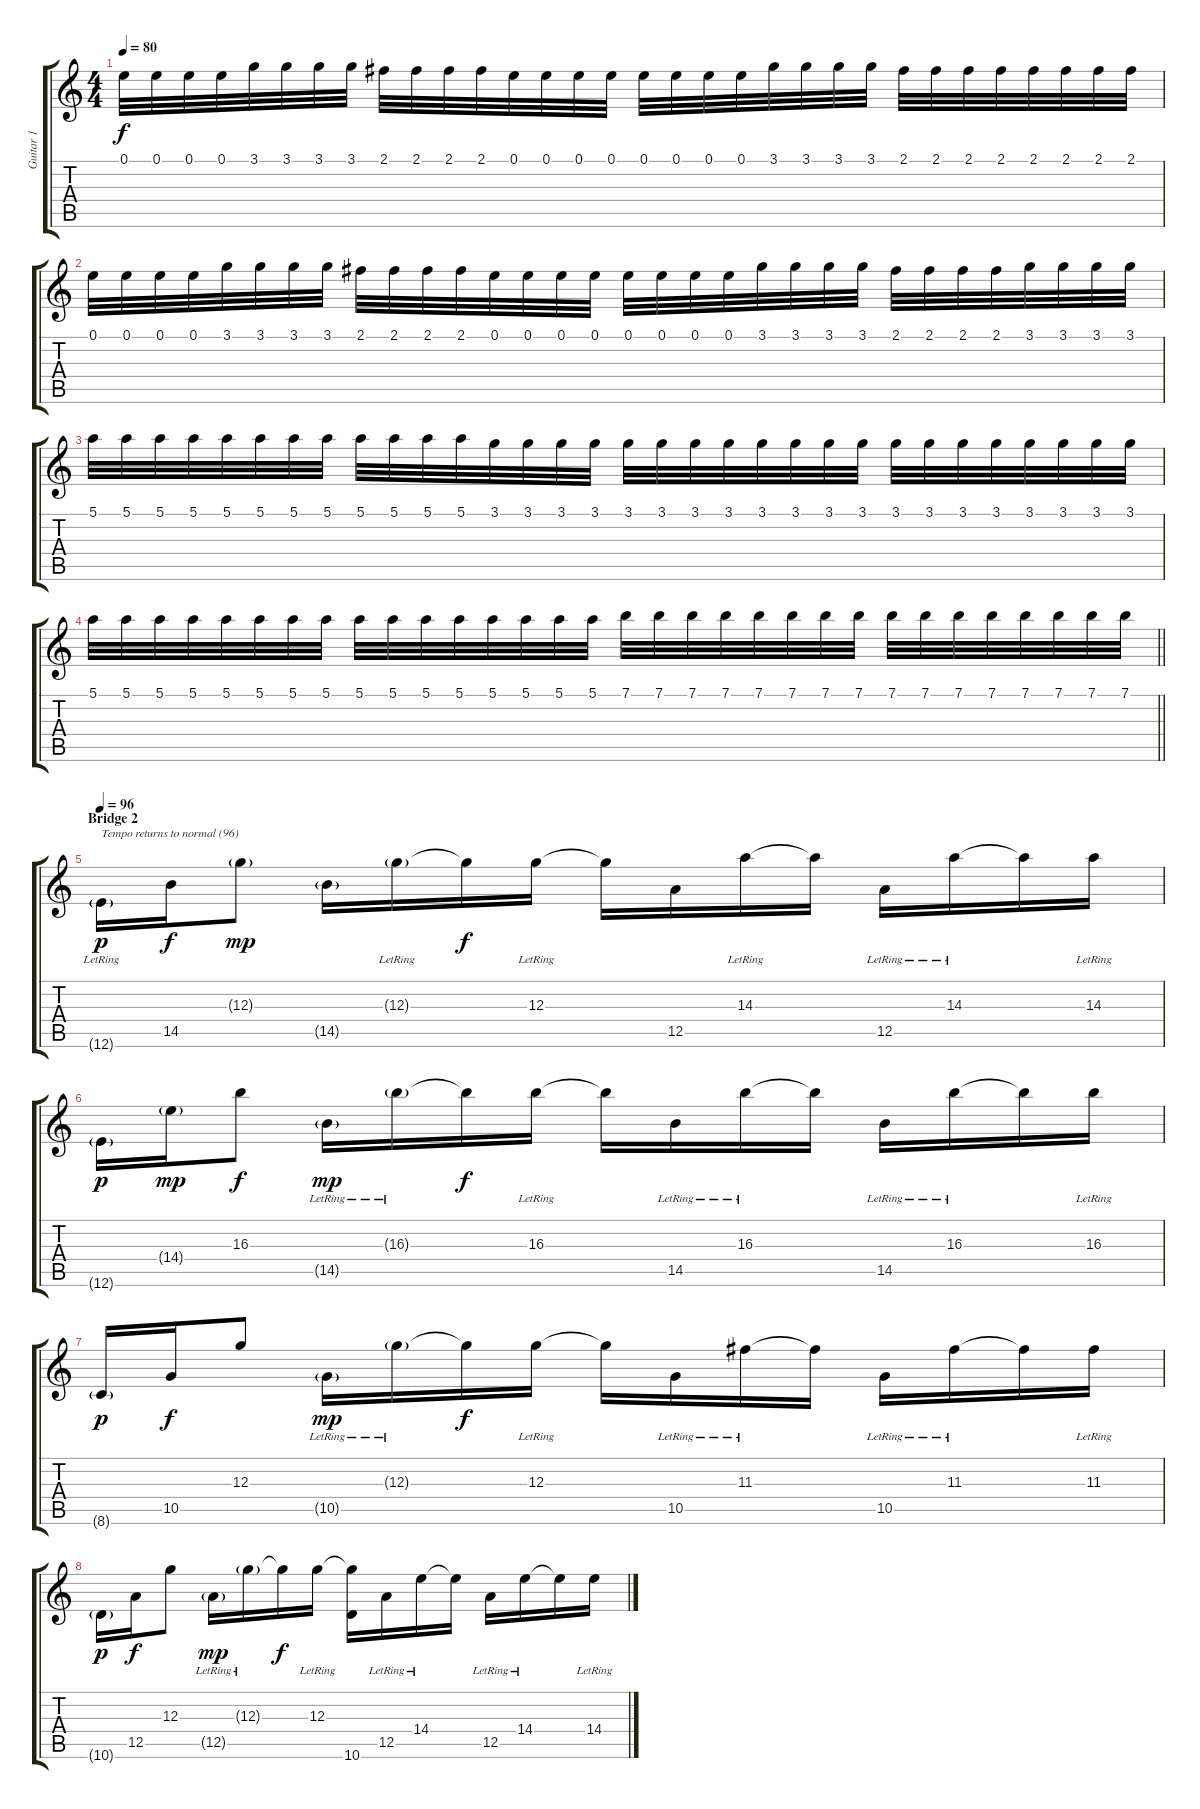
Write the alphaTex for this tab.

\track ("Guitar 1" "Guitar 1") {instrument overdrivenguitar}
\staff {score tabs}
\tuning (E4 B3 G3 D3 A2 E2) {hide}
\ts (4 4)
\tempo 80
\clef g2
\ks c
0.1.32{dy f volume 12 instrument distortionguitar} 0.1.32 0.1.32 0.1.32 3.1.32 3.1.32 3.1.32 3.1.32 2.1.32 2.1.32 2.1.32 2.1.32 0.1.32 0.1.32 0.1.32 0.1.32 0.1.32 0.1.32 0.1.32 0.1.32 3.1.32 3.1.32 3.1.32 3.1.32 2.1.32 2.1.32 2.1.32 2.1.32 2.1.32 2.1.32 2.1.32 2.1.32 |
0.1.32{instrument distortionguitar} 0.1.32 0.1.32 0.1.32 3.1.32 3.1.32 3.1.32 3.1.32 2.1.32 2.1.32 2.1.32 2.1.32 0.1.32 0.1.32 0.1.32 0.1.32 0.1.32 0.1.32 0.1.32 0.1.32 3.1.32 3.1.32 3.1.32 3.1.32 2.1.32 2.1.32 2.1.32 2.1.32 3.1.32 3.1.32 3.1.32 3.1.32 |
5.1.32 5.1.32 5.1.32 5.1.32 5.1.32 5.1.32 5.1.32 5.1.32 5.1.32 5.1.32 5.1.32 5.1.32 3.1.32 3.1.32 3.1.32 3.1.32 3.1.32 3.1.32 3.1.32 3.1.32 3.1.32 3.1.32 3.1.32 3.1.32 3.1.32 3.1.32 3.1.32 3.1.32 3.1.32 3.1.32 3.1.32 3.1.32 |
\barLineRight lightlight
5.1.32 5.1.32 5.1.32 5.1.32 5.1.32 5.1.32 5.1.32 5.1.32 5.1.32 5.1.32 5.1.32 5.1.32 5.1.32 5.1.32 5.1.32 5.1.32 7.1.32 7.1.32 7.1.32 7.1.32 7.1.32 7.1.32 7.1.32 7.1.32 7.1.32 7.1.32 7.1.32 7.1.32 7.1.32 7.1.32 7.1.32 7.1.32 |
\section ("" "Bridge 2")
\tempo 96
12.6{g lr}.16{txt "Tempo returns to normal (96)" dy p volume 14 instrument electricguitarjazz} 14.5.16{dy f} 12.3{g}.8{dy mp} 14.5{g}.16 12.3{g lr}.16 12.3{t}.16{dy f} 12.3{lr}.16 12.3{t}.16 12.5.16 14.3{lr}.16 14.3{t}.16 12.5{lr}.16 14.3{lr}.16 14.3{t}.16 14.3{lr}.16 |
12.6{g}.16{dy p} 14.4{g}.16{dy mp} 16.3.8{dy f} 14.5{g lr}.16{dy mp} 16.3{g lr}.16 16.3{t}.16{dy f} 16.3{lr}.16 16.3{t}.16 14.5{lr}.16 16.3{lr}.16 16.3{t}.16 14.5{lr}.16 16.3{lr}.16 16.3{t}.16 16.3{lr}.16 |
8.6{g}.16{dy p} 10.5.16{dy f} 12.3.8 10.5{g lr}.16{dy mp} 12.3{g lr}.16 12.3{t}.16{dy f} 12.3{lr}.16 12.3{t}.16 10.5{lr}.16 11.3{lr}.16 11.3{t}.16 10.5{lr}.16 11.3{lr}.16 11.3{t}.16 11.3{lr}.16 |
10.6{g}.16{dy p} 12.5.16{dy f} 12.3.8 12.5{g lr}.16{dy mp} 12.3{g lr}.16 12.3{t}.16{dy f} 12.3{lr}.16 (12.3{t} 10.6).16 12.5{lr}.16 14.4{lr}.16 14.4{t}.16 12.5{lr}.16 14.4{lr}.16 14.4{t}.16 14.4{lr}.16
